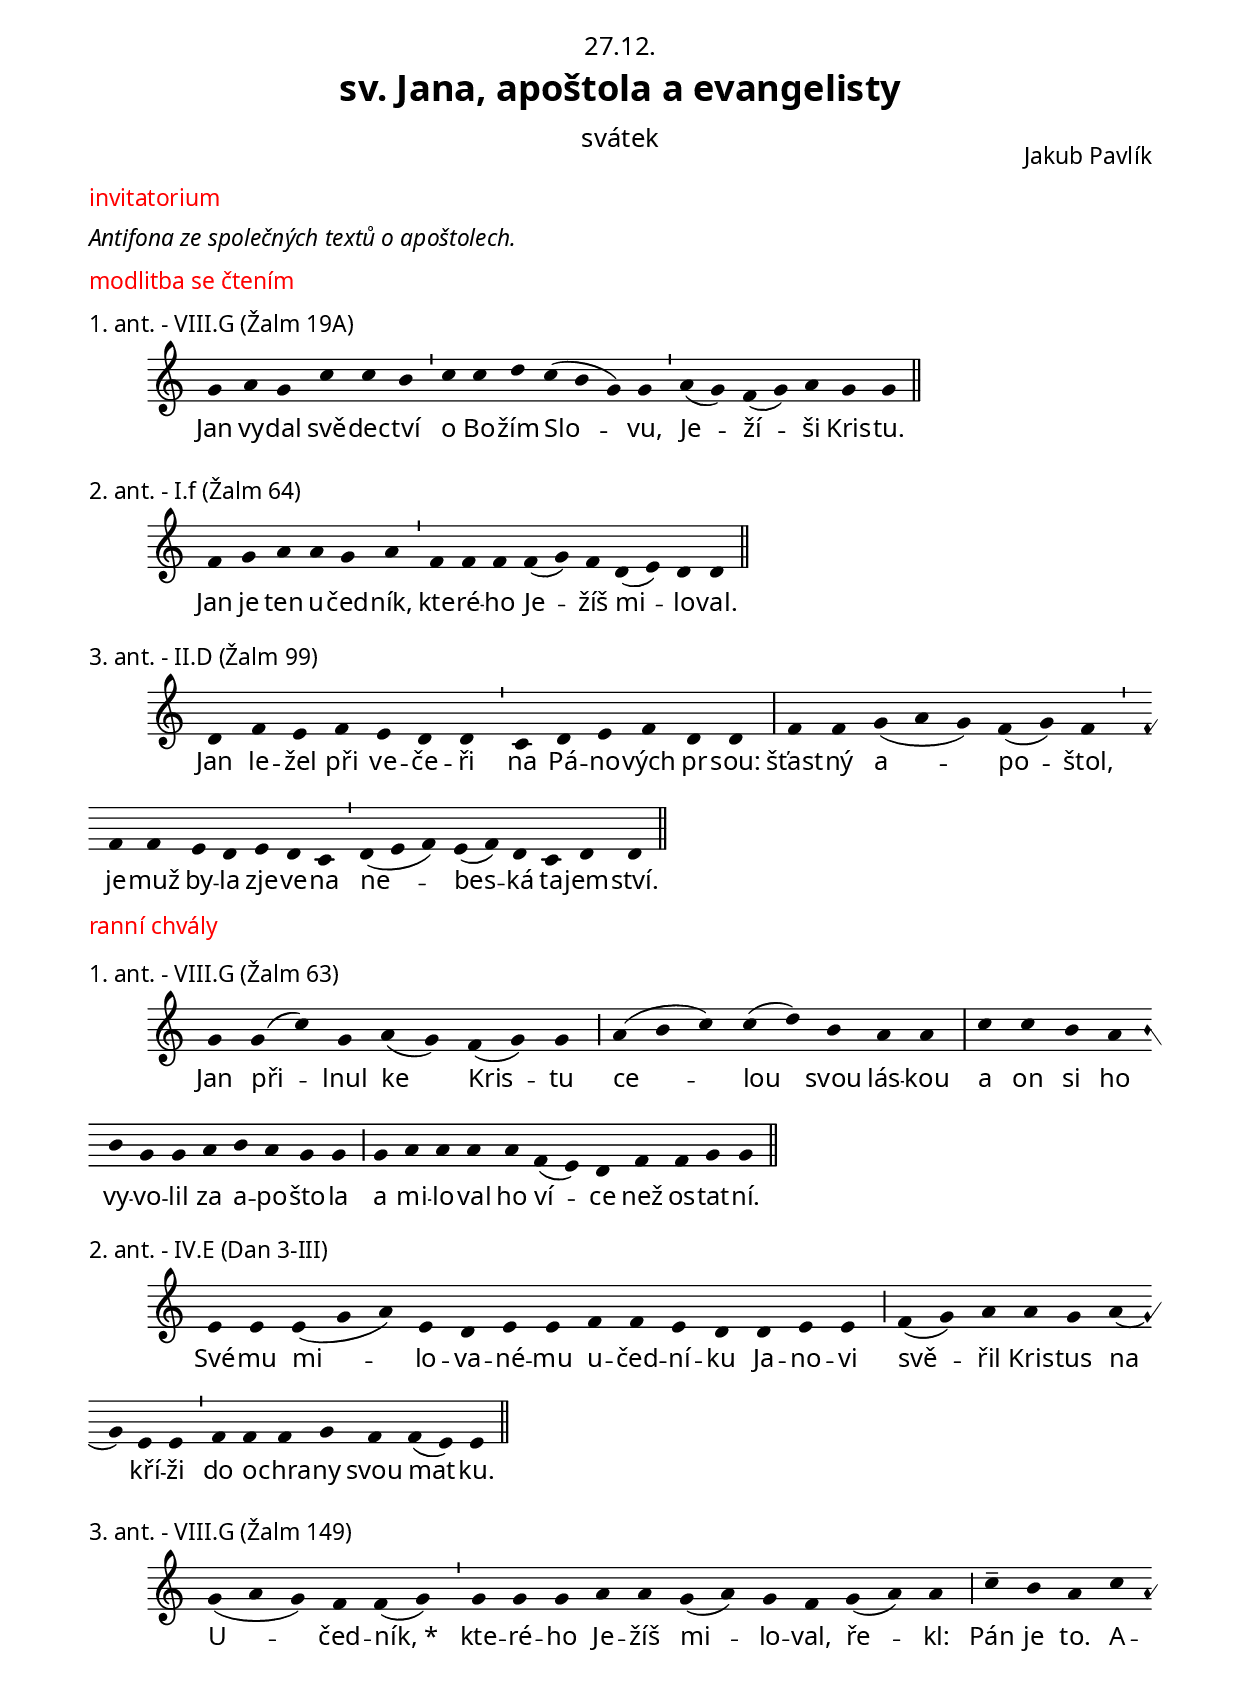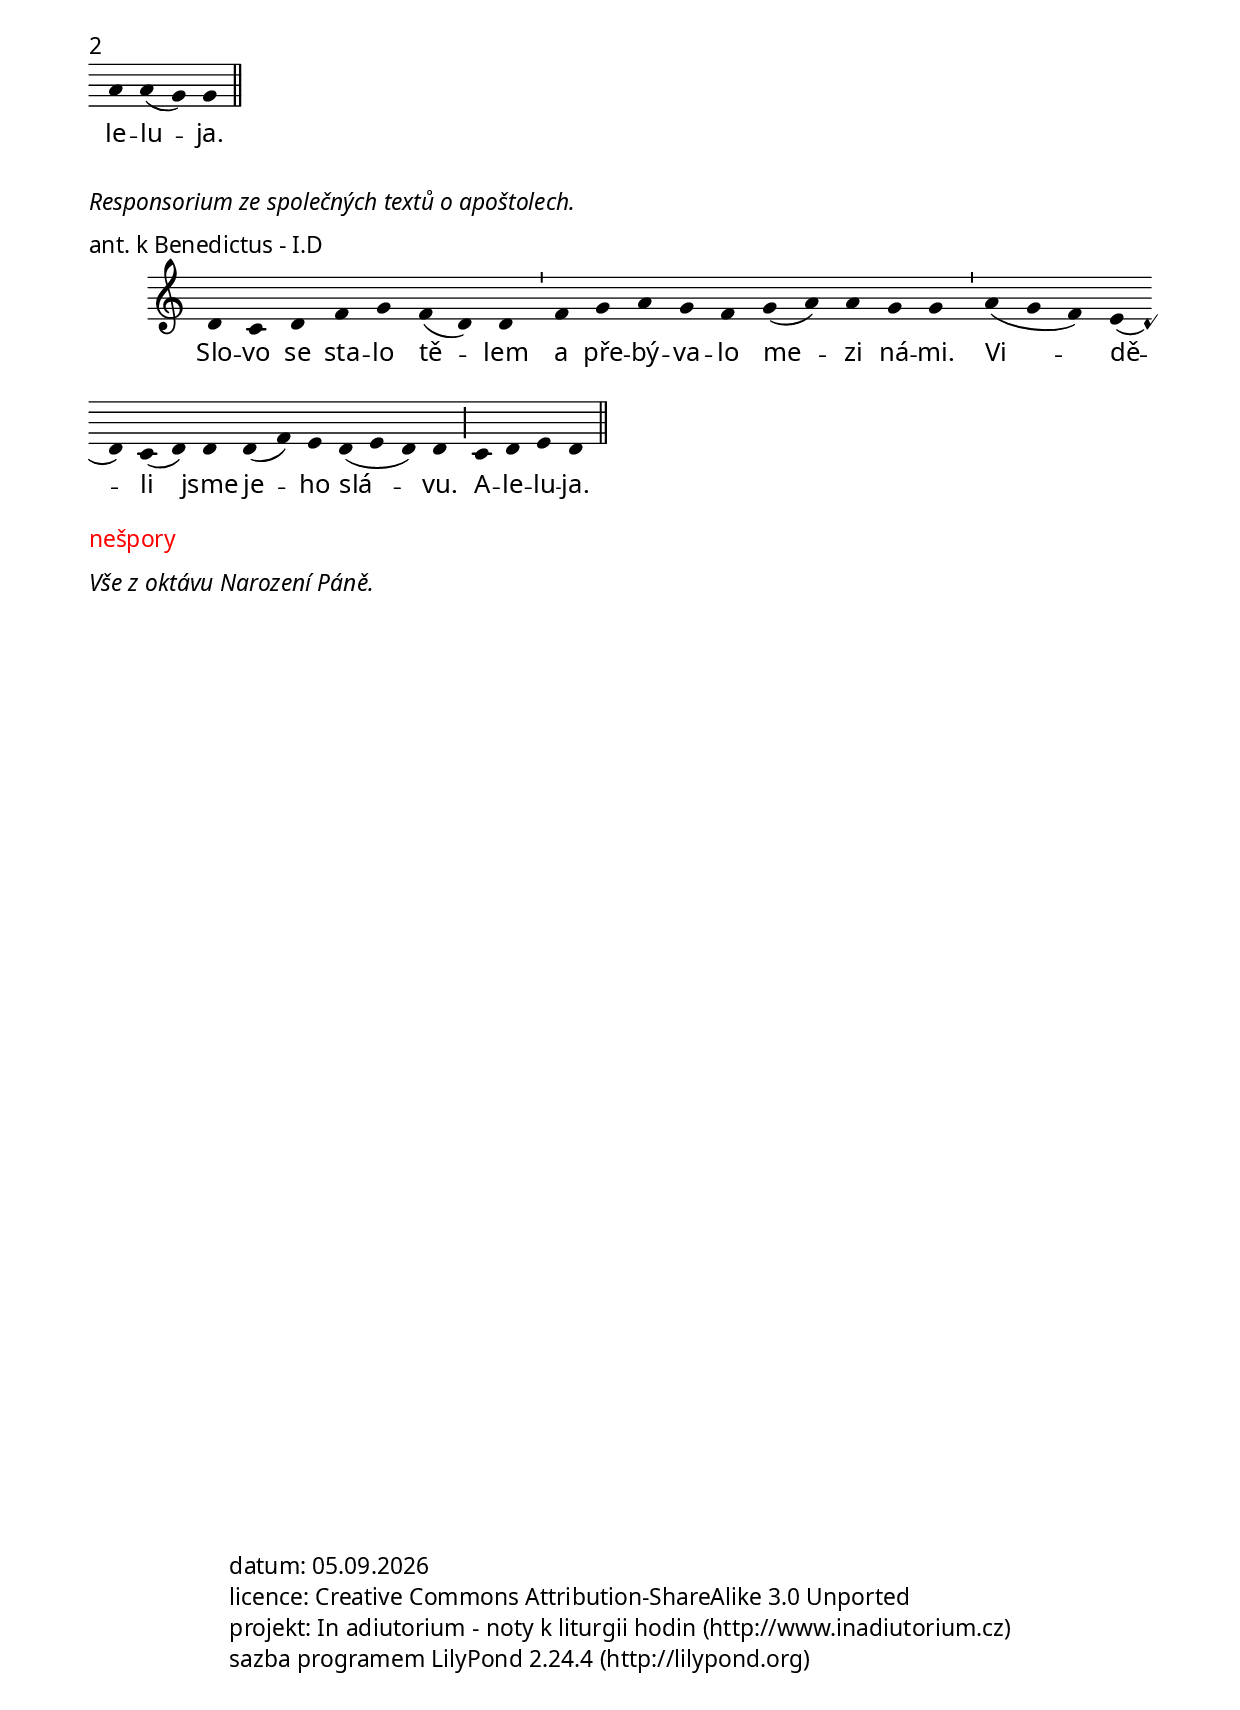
\version "2.15.37"

\include "../spolecne.ly"

\header {
  title = \markup\titleSvatek
            "sv. Jana, apoštola a evangelisty"
            svátek
            27.12.
  composer = "Jakub Pavlík"
}

\markup {\nadpisHodinka {"invitatorium"}}
\markup\italic{Antifona ze společných textů o apoštolech.}

\markup {\nadpisHodinka {"modlitba se čtením"}}

\score {
  \relative c'' {
    \choralniRezim
    g4 a g c c b \barMin
    c c d c( b g) g \barMin
    a( g) f( g) a g g \barFinalis
  }
  \addlyrics {
    Jan vy -- dal svě -- dec -- tví
    o Bo -- žím Slo -- vu,
    Je -- ží -- ši Kris -- tu.
  }
  \header {
    quid = "1. ant."
    modus = "VIII"
    differentia = "G"
    psalmus = "Žalm 19A"
    placet = "lépe; asi zrušit první cézuru"
    id = "mc-a1"
    piece = \markup {\sestavTitulek}
  }
}

\score {
  \relative c' {
    \choralniRezim
    f4 g a a g a \barMin
    f f f f( g) f d( e) d d \barFinalis
  }
  \addlyrics {
    Jan je ten u -- čed -- ník,
    kte -- ré -- ho Je -- žíš mi -- lo -- val.
  }
  \header {
    quid = "2. ant."
    modus = "I"
    differentia = "f"
    psalmus = "Žalm 64"
    placet = "druhá polovina nezpěvná"
    id = "mc-a2"
    piece = \markup {\sestavTitulek}
  }
}

\score {
  \relative c' {
    \choralniRezim
    d4 f e f e d d \barMin
    c d e f d d \barMax
    f f g( a g) f( g) f \barMin
    f f e d e d c \barMin
    d( e f) e( f) d c d d \barFinalis
  }
  \addlyrics {
    Jan le -- žel při ve -- če -- ři
    na Pá -- no -- vých pr -- sou:
    šťast -- ný a -- po -- štol,
    je -- muž by -- la zje -- ve -- na
    ne -- bes -- ká ta -- jem -- ství.
  }
  \header {
    quid = "3. ant."
    modus = "II"
    differentia = "D"
    psalmus = "Žalm 99"
    id = "mc-a3"
    piece = \markup {\sestavTitulek}
  }
}

\markup {\nadpisHodinka {"ranní chvály"}}

\score {
  \relative c'' {
    \choralniRezim
    g4 g( c) g a( g) f( g) g \barMaior
    a( b c) c( d) b a a \barMax
    c c b a b g g a b a g g \barMaior
    g a a a a f( e) d f f g g \barFinalis
  }
  \addlyrics {
    Jan při -- lnul ke Kris -- tu
    ce -- lou svou lás -- kou
    a on si ho vy -- vo -- lil za a -- po -- što -- la
    a mi -- lo -- val ho ví -- ce než os -- tat -- ní.
  }
  \header {
    quid = "1. ant."
    modus = "VIII"
    differentia = "G"
    psalmus = "Žalm 63"
    placet = "půjde vylepšit"
    id = "rch-a1"
    piece = \markup {\sestavTitulek}
  }
}

\score {
  \relative c' {
    \choralniRezim
    e4 e e( g a) e d e e f f e d d e e \barMaior
    f( g) a a g a( g) e e \barMin
    f f f g f f( e) e \barFinalis
  }
  \addlyrics {
    Své -- mu mi -- lo -- va -- né -- mu u -- čed -- ní -- ku Ja -- no -- vi
    svě -- řil Kris -- tus na kří -- ži
    do o -- chra -- ny svou mat -- ku.
  }
  \header {
    quid = "2. ant."
    modus = "IV"
    differentia = "E"
    psalmus = "Dan 3-III"
    placet = "jinak"
    id = "rch-a2"
    piece = \markup {\sestavTitulek}
  }
}

\score {
  \relative c'' {
    \choralniRezim
    g4( a g) f f( g) \barMin
    g g g a a g( a) g f g( a) a \barMaior
    c-- b a
    c a a( g) g \barFinalis
  }
  \addlyrics {
    U -- čed -- ník,_*
    kte -- ré -- ho Je -- žíš mi -- lo -- val, ře -- kl:
    Pán je to.
    A -- le -- lu -- ja.
  }
  \header {
    quid = "3. ant."
    modus = "VIII"
    differentia = "G"
    psalmus = "Žalm 149"
    id = "rch-a3"
    fons = "Velikonoční oktáv, pátek, k Magnificat"
    fial = "velikonoce_velikonocnioktav.ly#pa-mag"
    piece = \markup {\sestavTitulek}
  }
}

\markup\italic{Responsorium ze společných textů o apoštolech.}

\score {
  \relative c' {
    \choralniRezim
    d4 c d f g f( d) d \barMin
    f g a g f g( a) a g g \barMin
    a( g f) e( d) c( d) d d( f) e d( e d) d \barMaior
    c d e d \barFinalis
  }
  \addlyrics {
    Slo -- vo se sta -- lo tě -- lem
    a pře -- bý -- va -- lo me -- zi ná -- mi.
    Vi -- dě -- li jsme je -- ho slá -- vu.
    A -- le -- lu -- ja.
  }
  \header {
    quid = "ant. k Benedictus"
    modus = "I"
    differentia = "D"
    psalmus = ""
    placet = "po _námi_ div. maior;
    vzhledem k tomu, jak silný je to text, zaslouží si něco úsilí
    o co nejvýstižnější melodii"
    id = "rch-aben"
    piece = \markup {\sestavTitulekBezZalmu}
  }
}

\markup {\nadpisHodinka {"nešpory"}}
\markup\italic{Vše z oktávu Narození Páně.}